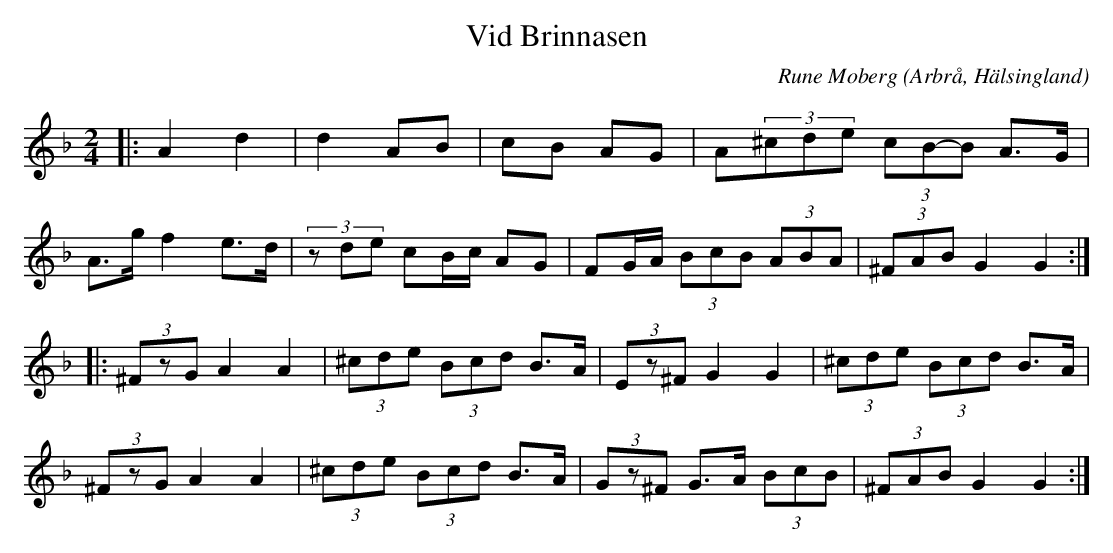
X:1
T:Vid Brinnasen
C: Rune Moberg
O:Arbrå, Hälsingland
M:2/4
L:1/8
K:Dm
|: A2 d2|d2 AB|cB AG|A(3^cde (3cB-B A>G|
A>g f2 e>d|(3zde cB/c/ AG|FG/A/ (3BcB (3ABA|(3^FAB G2 G2:|
|:(3^FzG A2 A2|(3^cde (3Bcd B>A|(3Ez^F G2 G2|(3^cde (3Bcd B>A|
(3^FzG A2 A2|(3^cde (3Bcd B>A| (3Gz^F G>A (3BcB|(3^FAB G2 G2:|
